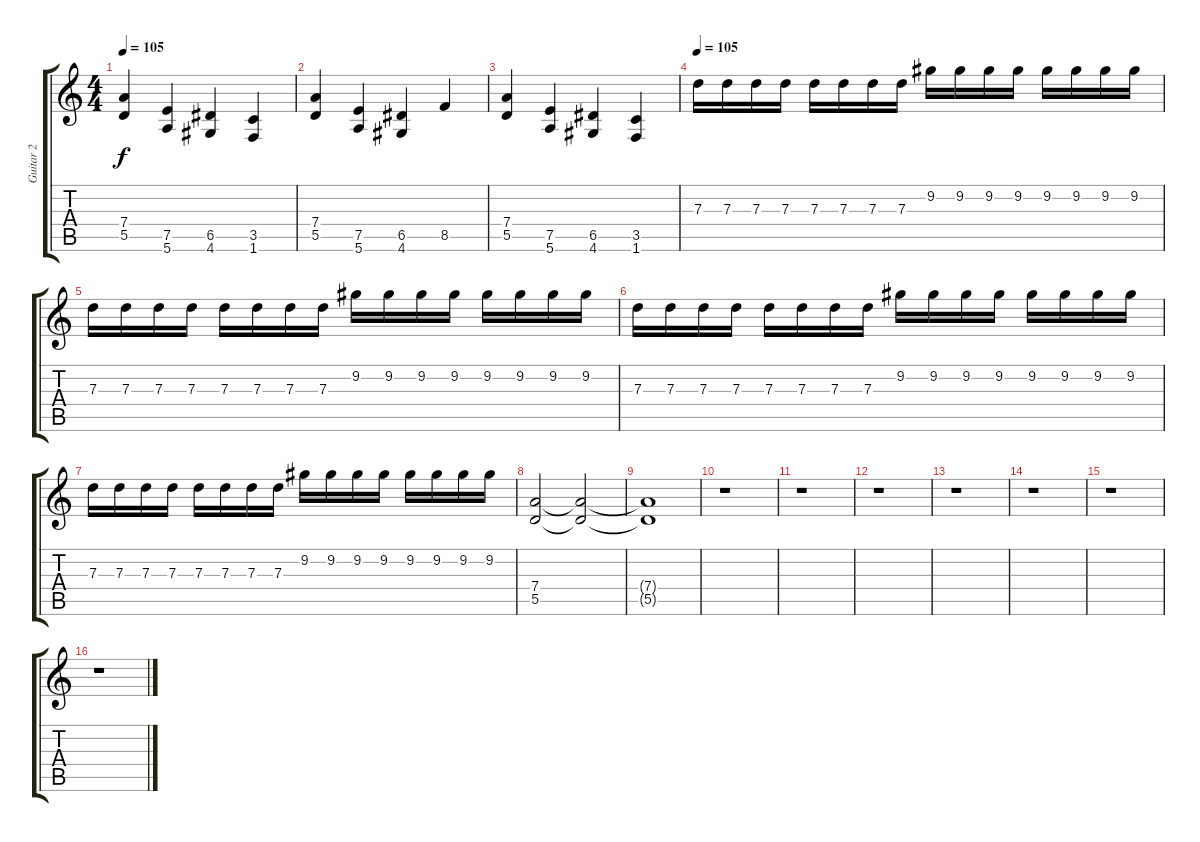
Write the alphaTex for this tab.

\track ("Guitar 2" "Guitar 2") {instrument overdrivenguitar}
\staff {score tabs}
\tuning (E4 B3 G3 D3 A2 E2) {hide}
\ts (4 4)
\tempo 105
\clef g2
\ks c
(7.4 5.5).4{dy f} (7.5 5.6).4 (6.5 4.6).4 (3.5 1.6).4 |
(7.4 5.5).4 (7.5 5.6).4 (6.5 4.6).4 8.5.4 |
(7.4 5.5).4 (7.5 5.6).4 (6.5 4.6).4 (3.5 1.6).4 |
\tempo 105
7.3.16 7.3.16 7.3.16 7.3.16 7.3.16 7.3.16 7.3.16 7.3.16 9.2.16 9.2.16 9.2.16 9.2.16 9.2.16 9.2.16 9.2.16 9.2.16 |
7.3.16 7.3.16 7.3.16 7.3.16 7.3.16 7.3.16 7.3.16 7.3.16 9.2.16 9.2.16 9.2.16 9.2.16 9.2.16 9.2.16 9.2.16 9.2.16 |
7.3.16 7.3.16 7.3.16 7.3.16 7.3.16 7.3.16 7.3.16 7.3.16 9.2.16 9.2.16 9.2.16 9.2.16 9.2.16 9.2.16 9.2.16 9.2.16 |
7.3.16 7.3.16 7.3.16 7.3.16 7.3.16 7.3.16 7.3.16 7.3.16 9.2.16 9.2.16 9.2.16 9.2.16 9.2.16 9.2.16 9.2.16 9.2.16 |
(7.4 5.5).2 (7.4{t} 5.5{t}).2{volume 2} |
(7.4{t} 5.5{t}).1 |
r.1 |
r.1 |
r.1 |
r.1 |
r.1 |
r.1 |
r.1
